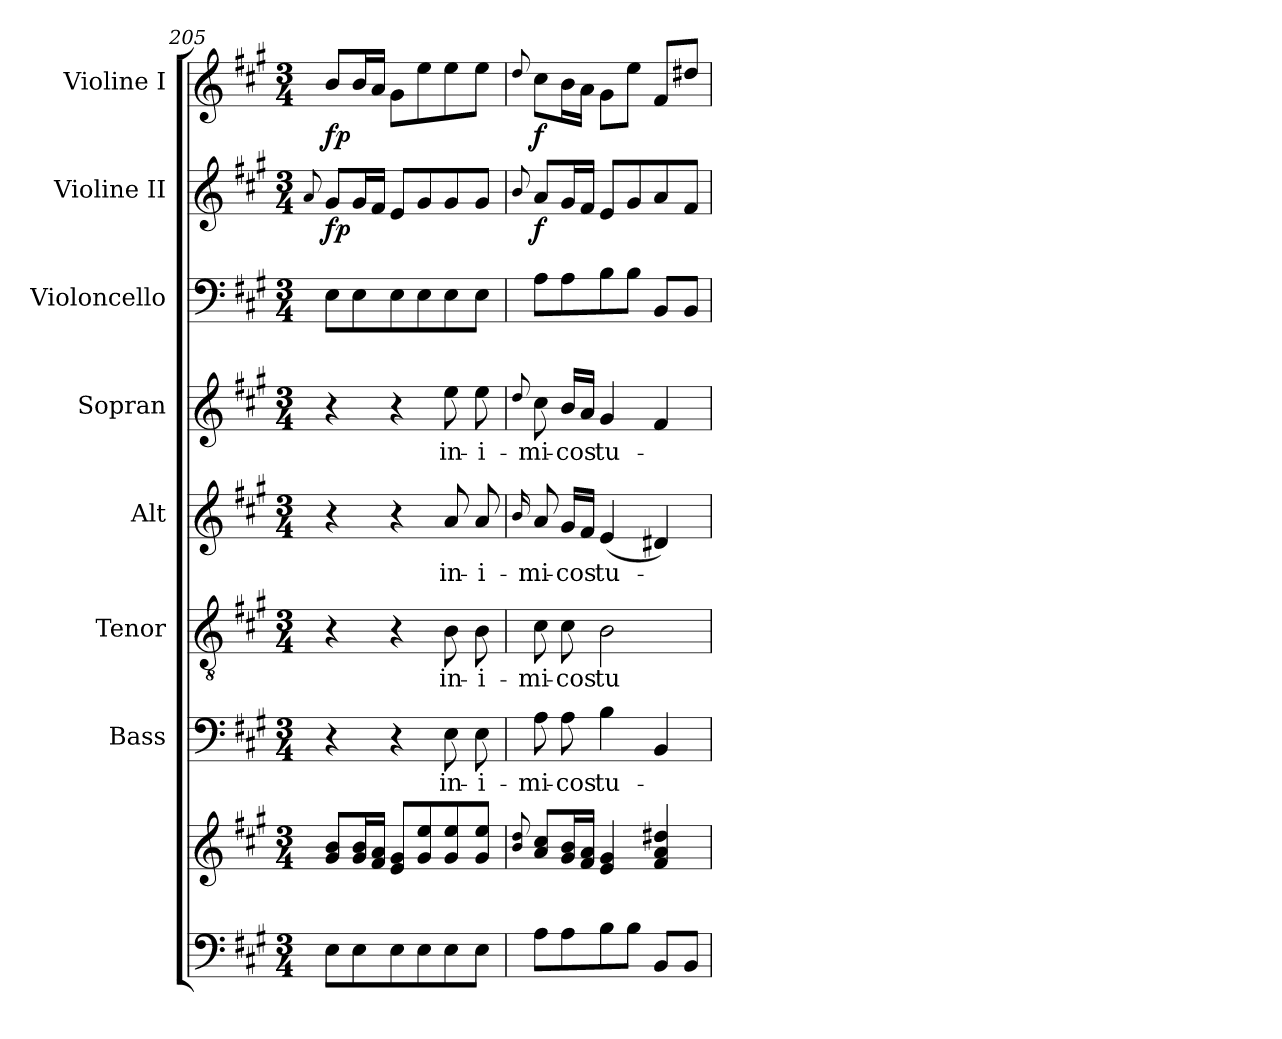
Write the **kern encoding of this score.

**kern	**kern	**kern	**text	**kern	**text	**kern	**text	**kern	**text	**kern	**kern	**dynam	**kern	**dynam
*part8	*part8	*part7	*part7	*part6	*part6	*part5	*part5	*part4	*part4	*part3	*part2	*part2	*part1	*part1
*staff9	*staff8	*staff7	*staff7	*staff6	*staff6	*staff5	*staff5	*staff4	*staff4	*staff3	*staff2	*staff2	*staff1	*staff1
*	*	*I"Bass	*	*I"Tenor	*	*I"Alt	*	*I"Sopran	*	*I"Violoncello	*I"Violine II	*	*I"Violine I	*
*	*	*I'B.	*	*I'T.	*	*I'A.	*	*I'S.	*	*I'Vc.	*I'Vl. II	*	*I'Vl. I	*
*clefF4	*clefG2	*clefF4	*	*clefGv2	*	*clefG2	*	*clefG2	*	*clefF4	*clefG2	*	*clefG2	*
*	*	*	*	*	*	*	*	*	*	*ITrd7c12	*	*	*	*
*k[f#c#g#]	*k[f#c#g#]	*k[f#c#g#]	*	*k[f#c#g#]	*	*k[f#c#g#]	*	*k[f#c#g#]	*	*k[f#c#g#]	*k[f#c#g#]	*	*k[f#c#g#]	*
*A:	*A:	*A:	*	*A:	*	*A:	*	*A:	*	*A:	*A:	*	*A:	*
*M3/4	*M3/4	*M3/4	*	*M3/4	*	*M3/4	*	*M3/4	*	*M3/4	*M3/4	*	*M3/4	*
=205	=205	=205	=205	=205	=205	=205	=205	=205	=205	=205	=205	=205	=205	=205
.	.	.	.	.	.	.	.	.	.	.	8qqa/	.	.	.
!	!	!	!	!	!	!	!	!	!	!	!	!LO:DY:b	!	!LO:DY:b
8E\L	8g#/ 8b/L	4r	.	4r	.	4r	.	4r	.	8EE\L	8g#/L	fp	8b/L	fp
8E\	16g#/ 16b/L	.	.	.	.	.	.	.	.	8EE\	16g#/L	.	16b/L	.
.	16f#/ 16a/JJ	.	.	.	.	.	.	.	.	.	16f#/JJ	.	16a/JJ	.
8E\	8e/ 8g#/L	4r	.	4r	.	4r	.	4r	.	8EE\	8e/L	.	8g#\L	.
8E\	8g#/ 8ee/	.	.	.	.	.	.	.	.	8EE\	8g#/	.	8ee\	.
!	!	!	!LO:LY:b	!	!LO:LY:b	!	!LO:LY:b	!	!LO:LY:b	!	!	!	!	!
8E\	8g#/ 8ee/	8E\	in-	8B\	in-	8a/	in-	8ee\	in-	8EE\	8g#/	.	8ee\	.
!	!	!	!LO:LY:b	!	!LO:LY:b	!	!LO:LY:b	!	!LO:LY:b	!	!	!	!	!
8E\J	8g#/ 8ee/J	8E\	-i-	8B\	-i-	8a/	-i-	8ee\	-i-	8EE\J	8g#/J	.	8ee\J	.
!!LO:PB:g=z
=206	=206	=206	=206	=206	=206	=206	=206	=206	=206	=206	=206	=206	=206	=206
.	8qqb/ 8qqdd/	.	.	.	.	16qqb/	.	8qqdd/	.	.	8qqb/	.	8qqdd/	.
!	!	!	!LO:LY:b	!	!LO:LY:b	!	!LO:LY:b	!	!LO:LY:b	!	!	!LO:DY:b	!	!LO:DY:b
8A\L	8a/ 8cc#/L	8A\	-mi-	8c#\	-mi-	8a/	-mi-	8cc#\	-mi-	8AA\L	8a/L	f	8cc#\L	f
!	!	!	!LO:LY:b	!	!LO:LY:b	!	!LO:LY:b	!	!LO:LY:b	!	!	!	!	!
8A\	16g#/ 16b/L	8A\	-cos	8c#\	-cos	16g#/LL	-cos	16b/LL	-cos	8AA\	16g#/L	.	16b\L	.
.	16f#/ 16a/JJ	.	.	.	.	16f#/JJ	.	16a/JJ	.	.	16f#/JJ	.	16a\JJ	.
!	!	!	!LO:LY:b	!	!LO:LY:b	!	!LO:LY:b	!	!LO:LY:b	!	!	!	!	!
8B\	4e/ 4g#/	4B\	tu-	2B\	tu-	(<4e/	tu-	4g#/	tu-	8BB\	8e/L	.	8g#\L	.
8B\J	.	.	.	.	.	.	.	.	.	8BB\J	8g#/	.	8ee\J	.
8BB/L	4f#/ 4a/ 4dd#X/	4BB/	.	.	.	4d#X/)	.	4f#/	.	8BBB/L	8a/	.	8f#/L	.
8BB/J	.	.	.	.	.	.	.	.	.	8BBB/J	8f#/J	.	8dd#X/J	.
=	=	=	=	=	=	=	=	=	=	=	=	=	=	=
*-	*-	*-	*-	*-	*-	*-	*-	*-	*-	*-	*-	*-	*-	*-
